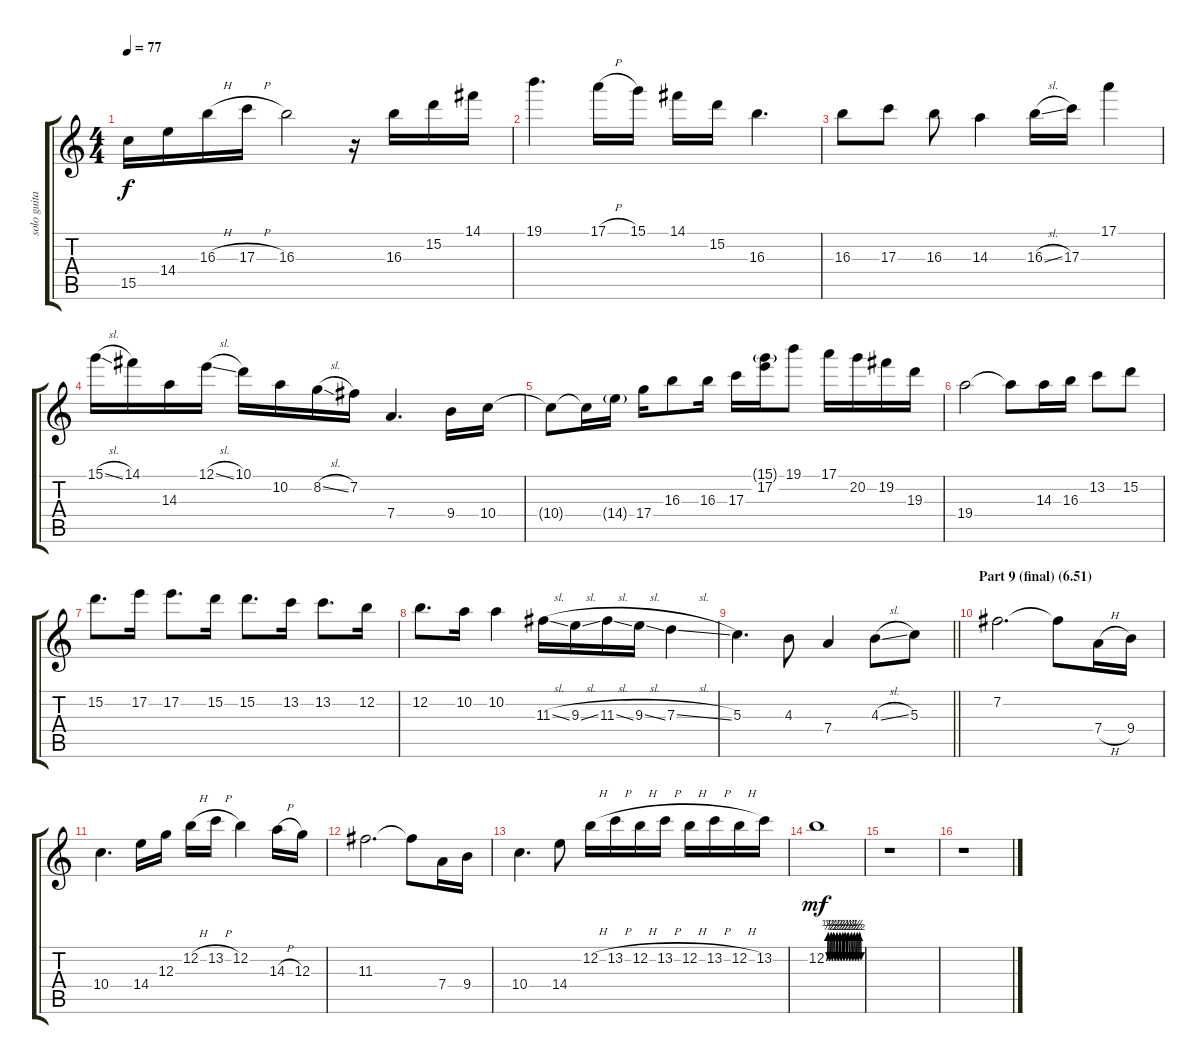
\track ("solo guitar" "solo guita") {instrument overdrivenguitar}
\staff {score tabs}
\tuning (E4 B3 G3 D3 A2 E2) {hide}
\ts (4 4)
\tempo 77
\clef g2
\ks c
15.5.16{dy f} 14.4.16 16.3{h}.16 17.3{h}.16 16.3.2 r.16 16.3.16 15.2.16 14.1.16 |
19.1.4{d} 17.1{h}.16 15.1.16 14.1.16 15.2.16 16.3.4{d} |
16.3.8 17.3.8 16.3.8 14.3.4 16.3{sl}.16 17.3.16 17.1.4 |
15.1{sl}.16 14.1.16 14.3.16 12.1{sl}.16 10.1.16 10.2.16 8.2{sl}.16 7.2.16 7.4.4{d} 9.4.16 10.4.16 |
10.4{t}.8 10.4{t}.16 14.4{g}.16 17.4.16 16.3.8 16.3.16 17.3.16 (15.1{g} 17.2).16 19.1.8 17.1.16 20.2.16 19.2.16 19.3.16 |
19.4.2 19.4{t}.8 14.3.16 16.3.16 13.2.8 15.2.8 |
15.2.8{d} 17.2.16 17.2.8{d} 15.2.16 15.2.8{d} 13.2.16 13.2.8{d} 12.2.16 |
12.2.8{d} 10.2.16 10.2.4 11.3{sl}.16 9.3{sl}.16 11.3{sl}.16 9.3{sl}.16 7.3{sl}.4 |
\barLineRight lightlight
5.3.4{d} 4.3.8 7.4.4 4.3{sl}.8 5.3.8 |
\section ("" "Part 9 (final) (6.51)")
7.2.2{d} 7.2{t}.8 7.4{h}.16 9.4.16 |
10.4.4{d} 14.4.16 12.3.16 12.2{h}.16 13.2{h}.16 12.2.4 14.3{h}.16 12.3.16 |
11.3.2{d} 11.3{t}.8 7.4.16 9.4.16 |
10.4.4{d} 14.4.8 12.2{h}.16 13.2{h}.16 12.2{h}.16 13.2{h}.16 12.2{h}.16 13.2{h}.16 12.2{h}.16 13.2.16 |
12.2{be (custom 0 0 3 2 5 0 8 2 10 0 12 2 15 0 18 2 20 0 23 2 25 0 28 2 30 0 32 2 35 0 37 2 40 0 43 2 45 0 48 2 50 0 53 2 55 0 57 2 60 0)}.1{dy mf} |
r.1 |
r.1
